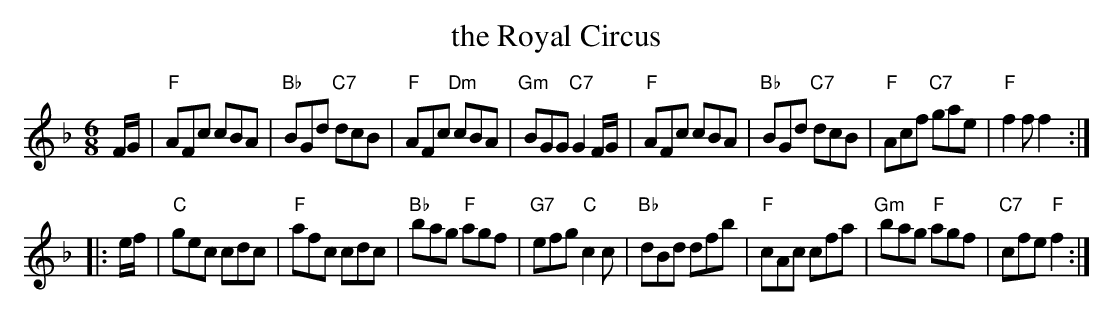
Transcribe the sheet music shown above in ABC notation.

X:1
T: the Royal Circus
M: 6/8
L: 1/8
K: F
F/G/ \
| "F"AFc cBA | "Bb"BGd "C7"dcB | "F"AFc "Dm"cBA |"Gm"BGG "C7"G2F/G/ \
| "F"AFc cBA | "Bb"BGd "C7"dcB | "F"Acf "C7"gae | "F"f2f f2 :|
|: e/f/ \
| "C"gec cdc | "F"afc cdc | "Bb"bag "F"agf | "G7"efg "C"c2c \
|"Bb"dBd dfb | "F"cAc cfa | "Gm"bag "F"agf | "C7"cfe "F"f2 :|
